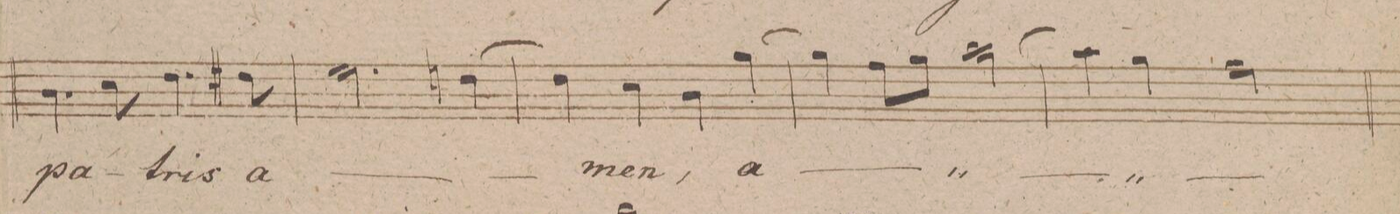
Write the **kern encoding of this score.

**kern	**text	**dynam
*I"Soprano.	*	*
*clefC1	*	*
*k[f#c#g#d#]	*	*
*met(c)	*	*
*M4/4	*	*
4.g#\	pa-	.
8a\	.	.
4.b\	-tris	.
8b#X\	a-	.
=262	=262	=262
2.cc#\	.	.
[4bn\	.	.
=263	=263	=263
4b\]	.	.
4a\	-men,	.
4g#\	.	.
[4ee\	a-	.
=264	=264	=264
4ee\]	.	.
8dd#\L	.	.
8ee\J	.	.
[2ff#\	.	.
=265	=265	=265
4ff#\]	.	.
4ee\	.	.
2dd#\	.	.
=266	=266	=266
*-	*-	*-
